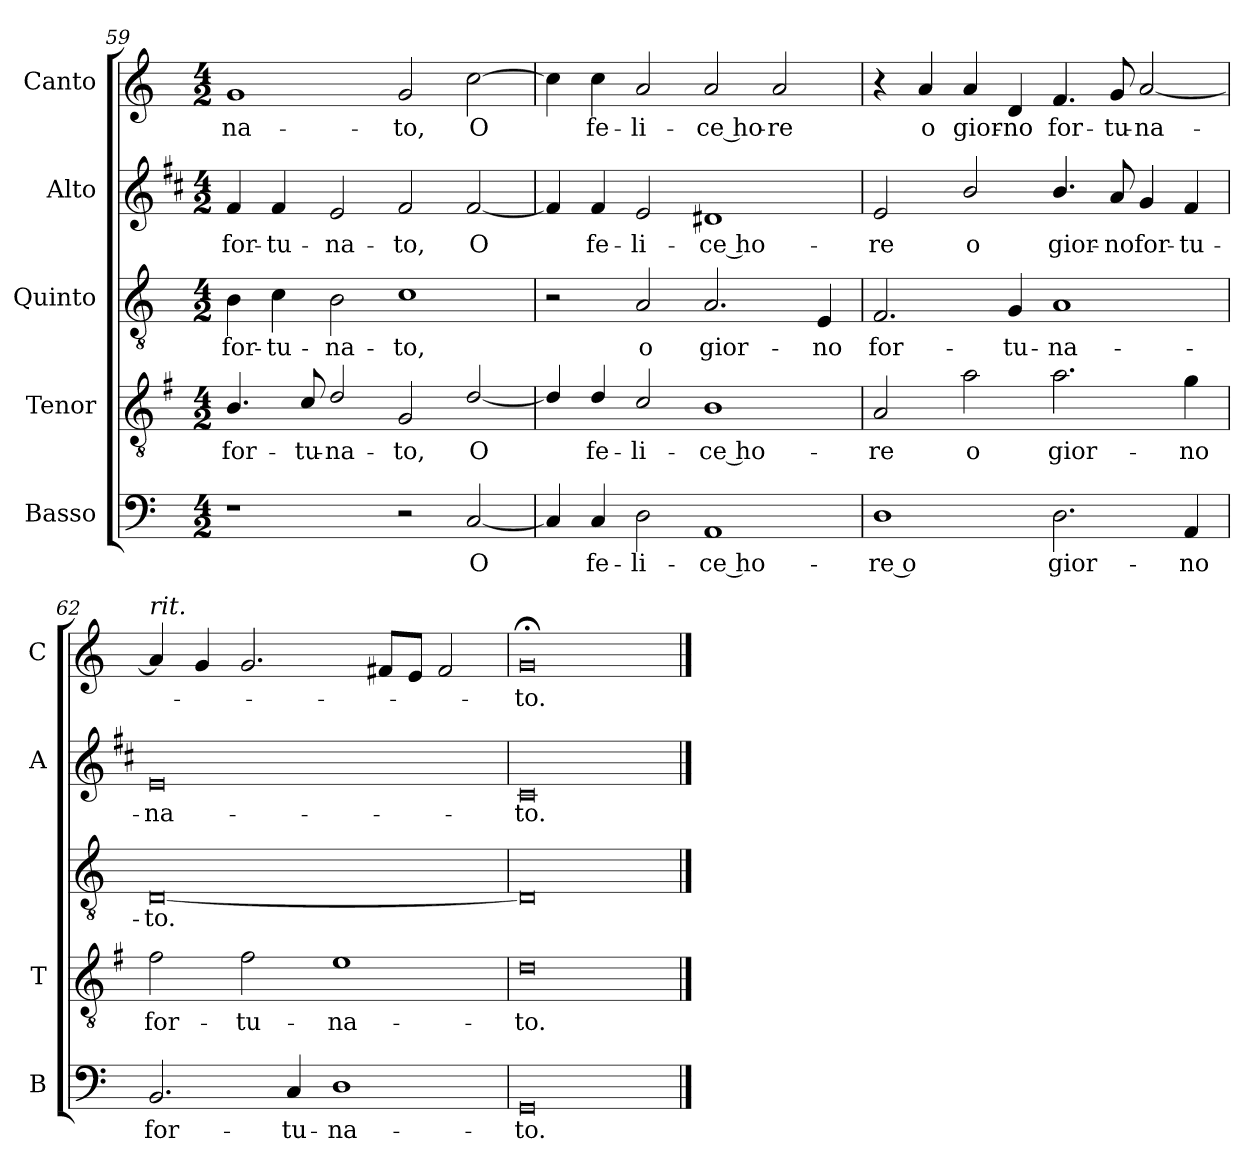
**kern	**text	**kern	**text	**kern	**text	**kern	**text	**kern	**text
*part5	*part5	*part4	*part4	*part3	*part3	*part2	*part2	*part1	*part1
*staff5	*staff5	*staff4	*staff4	*staff3	*staff3	*staff2	*staff2	*staff1	*staff1
*I"Basso	*	*I"Tenor	*	*I"Quinto	*	*I"Alto	*	*I"Canto	*
*I'B	*	*I'T	*	*	*	*I'A	*	*I'C	*
!!LO:LB:g=z
*clefF4	*	*clefGv2	*	*clefGv2	*	*clefG2	*	*clefG2	*
*	*	*ITrd4c7	*	*	*	*ITrd1c2	*	*	*
*k[]	*	*k[]	*	*k[]	*	*k[]	*	*k[]	*
*C:	*	*C:	*	*C:	*	*C:	*	*C:	*
*M4/2	*	*M4/2	*	*M4/2	*	*M4/2	*	*M4/2	*
=59	=59	=59	=59	=59	=59	=59	=59	=59	=59
!	!	!	!LO:LY:b	!	!LO:LY:b	!	!LO:LY:b	!	!LO:LY:b
1r	.	4.E/	for-	4B\	for-	4e/	for-	1g	-na-
!	!	!	!	!	!LO:LY:b	!	!LO:LY:b	!	!
.	.	.	.	4c\	-tu-	4e/	-tu-	.	.
!	!	!	!LO:LY:b	!	!	!	!	!	!
.	.	8F/	-tu-	.	.	.	.	.	.
!	!	!	!LO:LY:b	!	!LO:LY:b	!	!LO:LY:b	!	!
.	.	2G/	-na-	2B\	-na-	2d/	-na-	.	.
!	!	!	!LO:LY:b	!	!LO:LY:b	!	!LO:LY:b	!	!LO:LY:b
2r	.	2C/	-to,	1c	-to,	2e/	-to,	2g/	-to,
!	!LO:LY:b	!	!LO:LY:b	!	!	!	!LO:LY:b	!	!LO:LY:b
[2C/	O	[2G/	O	.	.	[2e/	O	[2cc\	O
=60	=60	=60	=60	=60	=60	=60	=60	=60	=60
4C/]	.	4G/]	.	2r	.	4e/]	.	4cc\]	.
!	!LO:LY:b	!	!LO:LY:b	!	!	!	!LO:LY:b	!	!LO:LY:b
4C/	fe-	4G/	fe-	.	.	4e/	fe-	4cc\	fe-
!	!LO:LY:b	!	!LO:LY:b	!	!LO:LY:b	!	!LO:LY:b	!	!LO:LY:b
2D\	-li-	2F/	-li-	2A/	o	2d/	-li-	2a/	-li-
!	!LO:LY:b	!	!LO:LY:b	!	!LO:LY:b	!	!LO:LY:b	!	!LO:LY:b
1AA	-ce ho-	1E	-ce ho-	2.A/	gior-	1c#X	-ce ho-	2a/	-ce ho-
!	!	!	!	!	!	!	!	!	!LO:LY:b
.	.	.	.	.	.	.	.	2a/	-re
!	!	!	!	!	!LO:LY:b	!	!	!	!
.	.	.	.	4E/	-no	.	.	.	.
=61	=61	=61	=61	=61	=61	=61	=61	=61	=61
!	!LO:LY:b	!	!LO:LY:b	!	!LO:LY:b	!	!LO:LY:b	!	!
1D	-re o	2D/	-re	2.F/	for-	2d/	-re	4r	.
!	!	!	!	!	!	!	!	!	!LO:LY:b
.	.	.	.	.	.	.	.	4a/	o
!	!	!	!LO:LY:b	!	!	!	!LO:LY:b	!	!LO:LY:b
.	.	2d\	o	.	.	2a/	o	4a/	gior-
!	!	!	!	!	!LO:LY:b	!	!	!	!LO:LY:b
.	.	.	.	4G/	-tu-	.	.	4d/	-no
!	!LO:LY:b	!	!LO:LY:b	!	!LO:LY:b	!	!LO:LY:b	!	!LO:LY:b
2.D\	gior-	2.d\	gior-	1A	-na-	4.a/	gior-	4.f/	for-
!	!	!	!	!	!	!	!LO:LY:b	!	!LO:LY:b
.	.	.	.	.	.	8g/	-no	8g/	-tu-
!	!	!	!	!	!	!	!LO:LY:b	!	!LO:LY:b
.	.	.	.	.	.	4f/	for-	[2a/	-na-
!	!LO:LY:b	!	!LO:LY:b	!	!	!	!LO:LY:b	!	!
4AA/	-no	4c\	-no	.	.	4e/	-tu-	.	.
=62	=62	=62	=62	=62	=62	=62	=62	=62	=62
!	!	!	!	!	!	!	!	!LO:TX:a:i:t=rit.	!
!	!LO:LY:b	!	!LO:LY:b	!	!LO:LY:b	!	!LO:LY:b	!	!
2.BB/	for-	2B\	for-	[0D	-to.	0d	-na-	4a/]	.
.	.	.	.	.	.	.	.	4g/	.
!	!	!	!LO:LY:b	!	!	!	!	!	!
.	.	2B\	-tu-	.	.	.	.	2.g/	.
!	!LO:LY:b	!	!	!	!	!	!	!	!
4C/	-tu-	.	.	.	.	.	.	.	.
!	!LO:LY:b	!	!LO:LY:b	!	!	!	!	!	!
1D	-na-	1A	-na-	.	.	.	.	.	.
.	.	.	.	.	.	.	.	8f#X/L	.
.	.	.	.	.	.	.	.	8e/J	.
.	.	.	.	.	.	.	.	2f#/	.
=63	=63	=63	=63	=63	=63	=63	=63	=63	=63
!	!LO:LY:b	!	!LO:LY:b	!	!	!	!LO:LY:b	!	!LO:LY:b
0GG	-to.	0G	-to.	0D]	.	0B	-to.	0g;<	-to.
==	==	==	==	==	==	==	==	==	==
*-	*-	*-	*-	*-	*-	*-	*-	*-	*-
